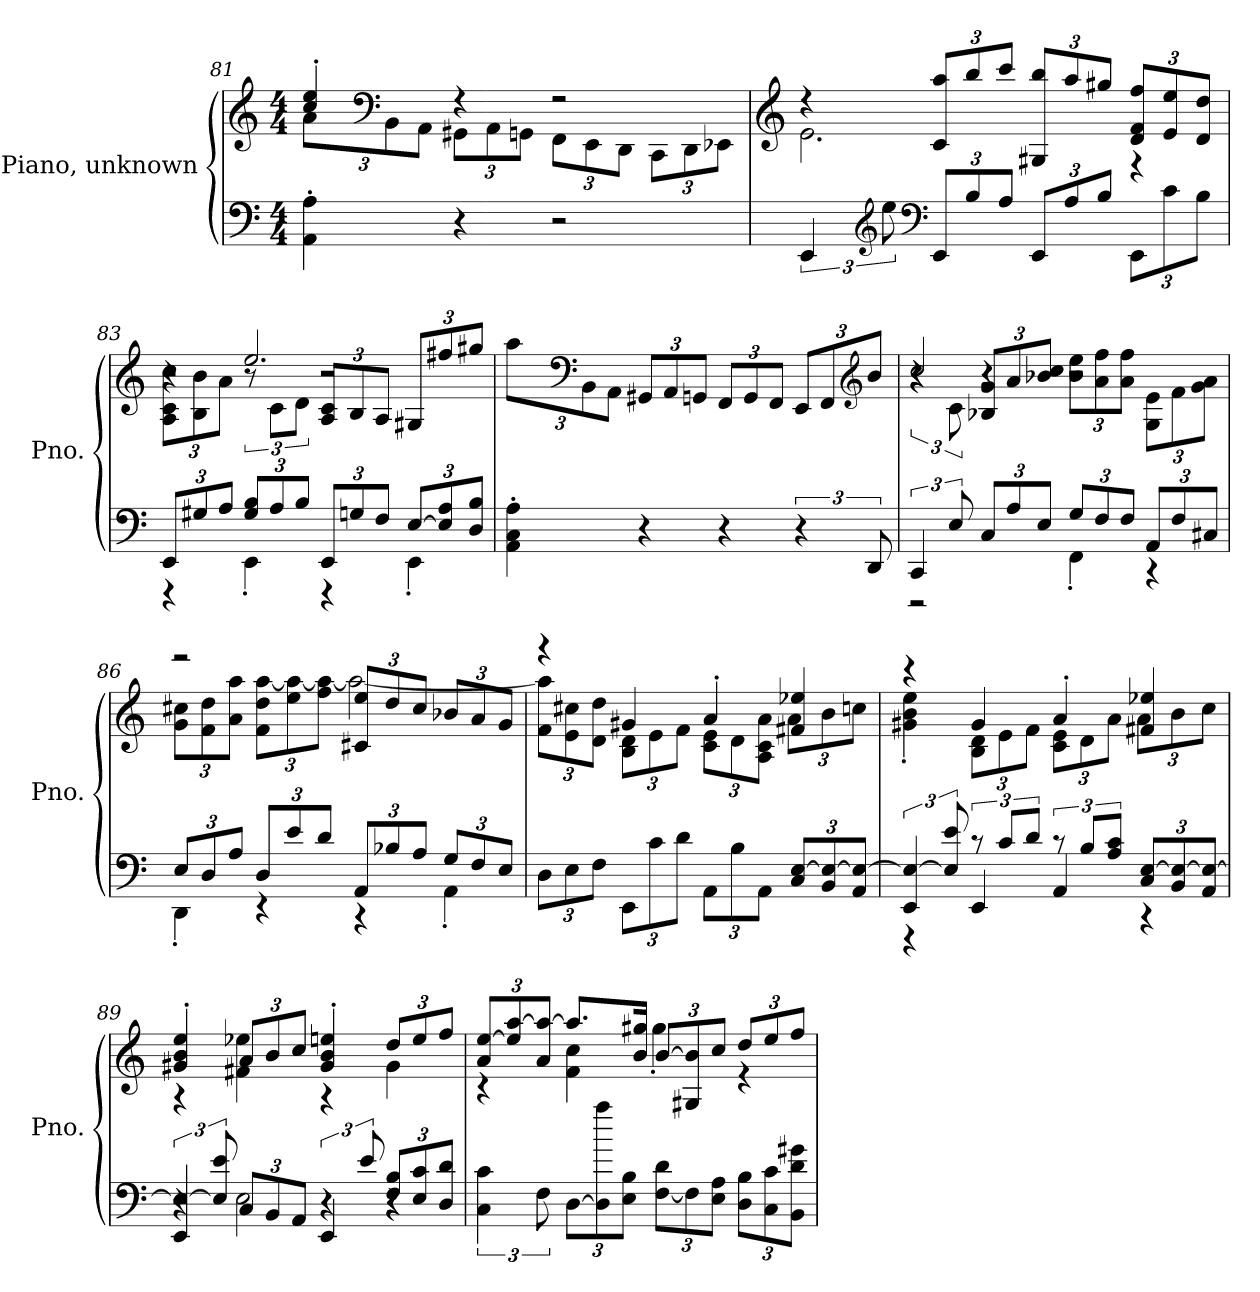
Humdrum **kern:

**kern	**kern
*part1	*part1
*staff2	*staff1
*I"Piano, unknown	*
*I'Pno.	*
!!LO:LB:g=z
*clefF4	*clefG2
*k[]	*k[]
*M4/4	*M4/4
=81	=81
*	*^
*	*	*Xbrackettup
4AA\' 4A\'	4cc/' 4ee/'	12a\L
*	*clefF4	*
.	.	12BB\
.	.	12AA\J
4r	4r	12GG#X\L
.	.	12AA\
.	.	12GGn\J
2r	2r	12FF\L
.	.	12EE\
.	.	12DD\J
.	.	12CC\L
.	.	12DD\
.	.	12EE-X\J
=82	=82	=82
*	*clefG2	*
6EE/	4r	2.e\
*clefG2	*	*
12ee\	.	.
*clefF4	*	*
*Xbrackettup	*	*
12EE/L	12c/ 12aa/L	.
12B/	12bb/	.
12A/J	12ccc/J	.
12EE/L	12G#X/ 12bb/L	.
12A/	12aa/	.
12B/J	12gg#X/J	.
12EE\L	12d/ 12f/ 12ff/L	4r
12c\	12e/ 12ee/	.
12B\J	12d/ 12dd/J	.
!!LO:LB:g=z
=83	=83	=83
*^	*	*^
12EE/L	4r	4r	12A\ 12c\ 12cc\L	2r
12G#X/	.	.	12B\ 12b\	.
12A/J	.	.	12a\J	.
*	*	*	*brackettup	*
12G#/ 12B/L	4EE'\	2.ee/	12r	.
12A/	.	.	12c\L	.
12B/J	.	.	12d\J	.
*	*	*	*	*Xbrackettup
12EE/L	4r	.	2r	12A/ 12c/L
12Gn/	.	.	.	12B/
12F/J	.	.	.	12A/J
[12E/L	4EE'\	.	.	12G#X/L
12E/] 12A/	.	.	.	12ff#X/
12D/ 12B/J	.	.	.	12gg#X/J
*v	*v	*	*	*
*	*v	*v	*v
=84	=84
4AA\' 4C\' 4A\'	12aa\L
*	*clefF4
.	12BB\
.	12AA\J
4r	12GG#X/L
.	12AA/
.	12GGn/J
4r	12FF/L
.	12GG/
.	12FF/J
*brackettup	*
6r	12EE/L
.	12FF/
*	*clefG2
12DD/	12b/J
!!LO:PB:g=z
=85	=85
*^	*^
*	*	*	*brackettup
*	*	*	*^
6CC/	2r	2cc/	6r	4r
12E/	.	.	12c\	.
*Xbrackettup	*	*	*	*Xbrackettup
12C/L	.	.	4r	12B-X/ 12g/L
12A/	.	.	.	12a/
12E/J	.	.	.	12b-X/ 12cc/J
12G/L	4FF'\	2r	12b-\ 12ee\L	2r
12F/	.	.	12a\ 12ff\	.
12F/J	.	.	12a\ 12ff\J	.
12AA/L	4r	.	12G\ 12e\L	.
12F/	.	.	12f\	.
12C#X/J	.	.	12g\ 12a\J	.
*	*	*	*v	*v
=86	=86	=86	=86
12E/L	4DD'\	2r	12g\ 12cc#X\L
12D/	.	.	12f\ 12dd\
12A/J	.	.	12a\ 12aa\J
12D/L	4r	.	12f\ 12dd\ [12aa\L
12e/	.	.	12ee\ 12aa\_
12d/J	.	.	12ff\ 12aa\_J
12AA/L	4r	12c#X/ 12ee/L	2aa\_
12B-X/	.	12dd/	.
12A/J	.	12cc#/J	.
12G/L	4AA'\	12b-X/L	.
12F/	.	12a/	.
12E/J	.	12g/J	.
*v	*v	*	*
!!LO:LB:g=z	!!
=87	=87	=87
12D\L	4r	12f\ 12aa\]L
12E\	.	12e\ 12cc#X\
12F\J	.	12d\ 12dd\J
12EE\L	4g#X/	12B\ 12d\L
12c\	.	12e\
12d\J	.	12f\J
12AA\L	4a'/	12c\ 12e\L
12B\	.	12d\
12AA\J	.	12A\ 12c\ 12a\J
12C/ [12E/L	4f#X/ 4ee-X/	12a\L
12BB/ 12E/_	.	12b\
12AA/ 12E/_J	.	12ccn\J
=88	=88	=88
*brackettup	*	*
*^	*	*
6EE/ 6E/_	4r	4r	4g#X\' 4b\' 4ee\'
12E/] 12e/	.	.	.
12r	4EE/	4g#/	12B\ 12d\L
12c/L	.	.	12e\
12d/J	.	.	12f\J
12r	4AA/	4a'/	12c\ 12e\L
12B/L	.	.	12d\
12A/ 12c/J	.	.	12a\J
*Xbrackettup	*	*	*
12C/ [12E/L	4r	4f#X/ 4ee-X/	12a\L
12BB/ 12E/_	.	.	12b\
12AA/ 12E/_J	.	.	12cc\J
*v	*v	*	*
=89	=89	=89
*brackettup	*	*
*^	*	*
*	*^	*	*
6EE/ 6E/_	4r	2r	4g#X/' 4b/' 4ee/'	4r
12E/] 12e/	.	.	.	.
*Xbrackettup	*	*	*	*
12C/L	2E\	.	12a/L	4f#X\ 4ee-X\
12BB/	.	.	12b/	.
12AA/J	.	.	12cc/J	.
*	*	*brackettup	*	*
4r	.	6EE/	4g#/' 4b/' 4een/'	4r
.	.	12e/	.	.
*Xbrackettup	*	*	*	*
12F/ 12B/L	4r	4r	12dd/L	4g#\
12E/ 12c/	.	.	12ee/	.
12D/ 12d/J	.	.	12ff/J	.
*v	*v	*v	*	*
!!LO:LB:g=z	!!
=90	=90	=90
*brackettup	*	*
6C\ 6c\	12a/ [12ee/L	4r
.	12ee/] [12aa/	.
12F\	12a/ 12aa/_J	.
*Xbrackettup	*	*
[12D\L	8.aa/L]	4f\ 4cc\
12D\] 12aa\	.	.
12E\ 12B\J	.	.
.	16b/ 16gg#X/Jk	.
[12F\ 12d\L	[12b/L	4gg#'\
12F\]	12G#X/ 12b/]	.
12E\ 12A\J	12cc/J	.
12D\ 12B\L	12dd/L	4r
12C\ 12c\	12ee/	.
12BB\ 12d\ 12g#X\J	12ff/J	.
*	*v	*v
=	=
*-	*-
